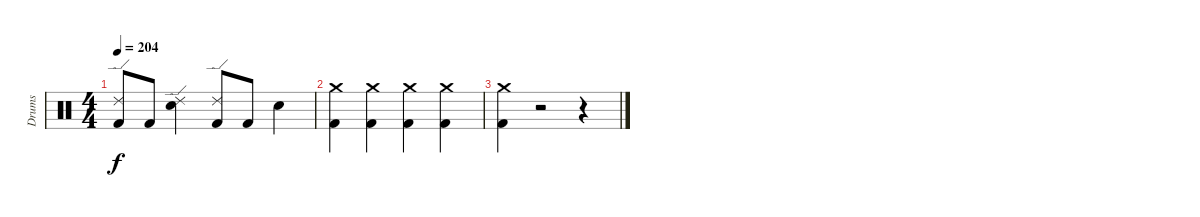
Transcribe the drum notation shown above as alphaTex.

\track ("Drums" "Drums") {instrument percussion}
\staff {score}
\articulation defaults
\ts (4 4)
\tempo 204
\clef neutral
\ks c
("Ride (edge) 2" "Kick (hit) 2").8{dy f} "Kick (hit) 2".8 ("Snare (hit) 2" "Ride (edge) 2").4 ("Ride (edge) 2" "Kick (hit) 2").8 "Kick (hit) 2".8 "Snare (hit) 2".4 |
("Crash medium (hit)" "Kick (hit) 2").4 ("Crash medium (hit)" "Kick (hit) 2").4 ("Crash medium (hit)" "Kick (hit) 2").4 ("Crash medium (hit)" "Kick (hit) 2").4 |
("Crash medium (hit)" "Kick (hit) 2").4 r.2 r.4
